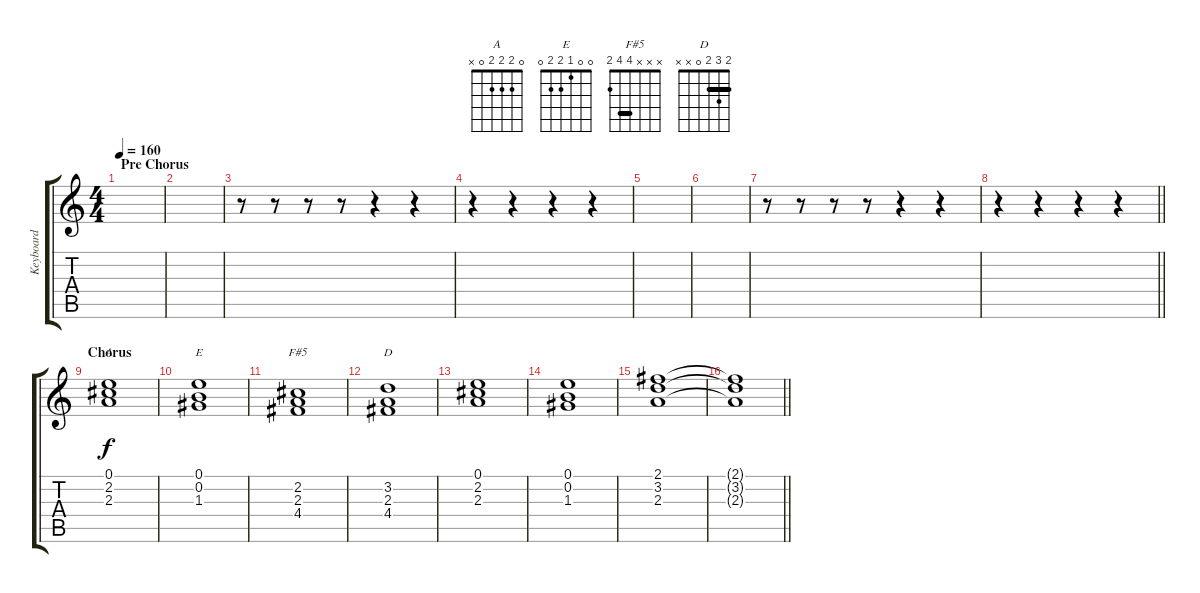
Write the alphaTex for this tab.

\track ("Keyboard" "Keyboard") {instrument overdrivenguitar}
\staff {score tabs}
\tuning (E4 B3 G3 D3 A2 E2) {hide}
\chord ("A" 0 2 2 2 0 x)
\chord ("E" 0 0 1 2 2 0)
\chord ("F#5" x x x 4 4 2) {barre 4}
\chord ("D" 2 3 2 0 x x) {barre 2}
\ts (4 4)
\section ("" "Pre Chorus ")
\tempo 160
\clef g2
\ks c
|
|
r.8 r.8 r.8 r.8 r.4 r.4 |
r.4 r.4 r.4 r.4 |
|
|
r.8 r.8 r.8 r.8 r.4 r.4 |
\barLineRight lightlight
r.4 r.4 r.4 r.4 |
\section ("" "Chorus")
(0.1 2.2 2.3).1{ch "A"} |
(0.1 0.2 1.3).1{ch "E"} |
(2.2 2.3 4.4).1{ch "F#5"} |
(3.2 2.3 4.4).1{ch "D"} |
(0.1 2.2 2.3).1 |
(0.1 0.2 1.3).1 |
(2.1 3.2 2.3).1 |
\barLineRight lightlight
(2.1{t} 3.2{t} 2.3{t}).1
